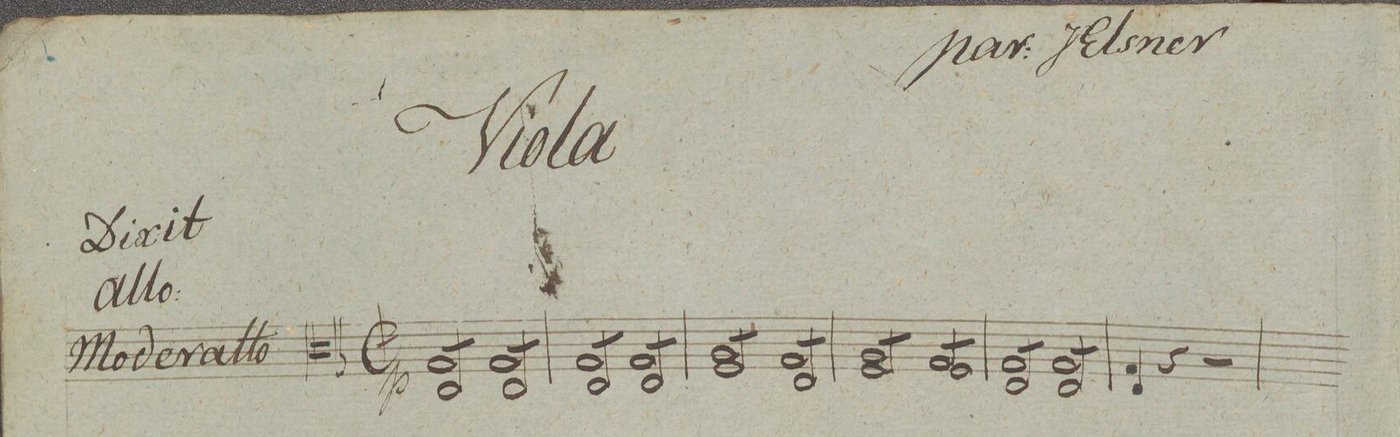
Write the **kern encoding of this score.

**kern	**dynam
*I"Viola	*
*clefC3	*
*k[]	*
*met(c|)	*
*M2/2	*
*tremolo	*
8GL 8E/	p
8G 8E/	.
8G 8E/	.
8GJ 8E/	.
8GL 8E/	.
8G 8E/	.
8G 8E/	.
8GJ 8E/	.
=2	=2
8GL 8E/	.
8G 8E/	.
8G 8E/	.
8GJ 8E/	.
8GL 8E/	.
8G 8E/	.
8G 8E/	.
8GJ 8E/	.
=3	=3
8AL 8F/	.
8A 8F/	.
8A 8F/	.
8AJ 8F/	.
8GL 8E/	.
8G 8E/	.
8G 8E/	.
8GJ 8E/	.
=4	=4
8AL 8F/	.
8A 8F/	.
8A 8F/	.
8AJ 8F/	.
8GL 8F/	.
8G 8F/	.
8G 8F/	.
8GJ 8F/	.
=5	=5
8GL 8E/	.
8G 8E/	.
8G 8E/	.
8GJ 8E/	.
8GL 8E/	.
8G 8E/	.
8G 8E/	.
8GJ 8E/	.
=6	=6
4G 4E/	.
4r	.
2r	.
=7	=7
*-	*-
